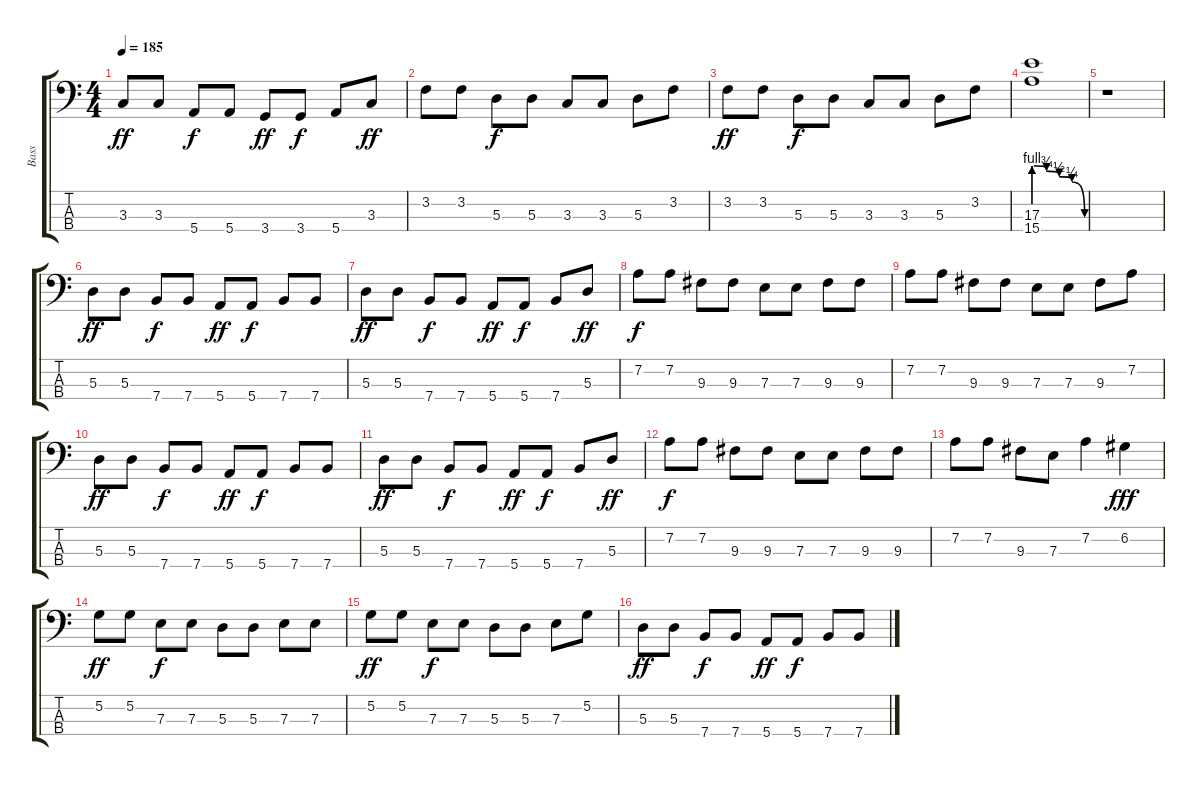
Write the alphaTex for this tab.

\track ("Bass" "Bass") {instrument electricbasspick}
\staff {score tabs}
\tuning (G2 D2 A1 E1) {hide}
\ts (4 4)
\tempo 185
\clef f4
\ks c
3.3.8{dy ff} 3.3.8 5.4.8{dy f} 5.4.8 3.4.8{dy ff} 3.4.8{dy f} 5.4.8 3.3.8{dy ff} |
3.2.8 3.2.8 5.3.8{dy f} 5.3.8 3.3.8 3.3.8 5.3.8 3.2.8 |
3.2.8{dy ff} 3.2.8 5.3.8{dy f} 5.3.8 3.3.8 3.3.8 5.3.8 3.2.8 |
(17.3{be (custom 0 4 15 3 30 2 45 1 60 0)} 15.4{be (custom 0 4 15 3 30 2 45 1 60 0)}).1{volume 16 instrument fretlessbass} |
r.1 |
5.3.8{dy ff volume 13} 5.3.8 7.4.8{dy f} 7.4.8 5.4.8{dy ff} 5.4.8{dy f} 7.4.8 7.4.8 |
5.3.8{dy ff} 5.3.8 7.4.8{dy f} 7.4.8 5.4.8{dy ff} 5.4.8{dy f} 7.4.8 5.3.8{dy ff} |
7.2.8{dy f} 7.2.8 9.3.8 9.3.8 7.3.8 7.3.8 9.3.8 9.3.8 |
7.2.8 7.2.8 9.3.8 9.3.8 7.3.8 7.3.8 9.3.8 7.2.8 |
5.3.8{dy ff} 5.3.8 7.4.8{dy f} 7.4.8 5.4.8{dy ff} 5.4.8{dy f} 7.4.8 7.4.8 |
5.3.8{dy ff} 5.3.8 7.4.8{dy f} 7.4.8 5.4.8{dy ff} 5.4.8{dy f} 7.4.8 5.3.8{dy ff} |
7.2.8{dy f} 7.2.8 9.3.8 9.3.8 7.3.8 7.3.8 9.3.8 9.3.8 |
7.2.8 7.2.8 9.3.8 7.3.8 7.2.4 6.2.4{dy fff} |
5.2.8{dy ff} 5.2.8 7.3.8{dy f} 7.3.8 5.3.8 5.3.8 7.3.8 7.3.8 |
5.2.8{dy ff} 5.2.8 7.3.8{dy f} 7.3.8 5.3.8 5.3.8 7.3.8 5.2.8 |
5.3.8{dy ff} 5.3.8 7.4.8{dy f} 7.4.8 5.4.8{dy ff} 5.4.8{dy f} 7.4.8 7.4.8
